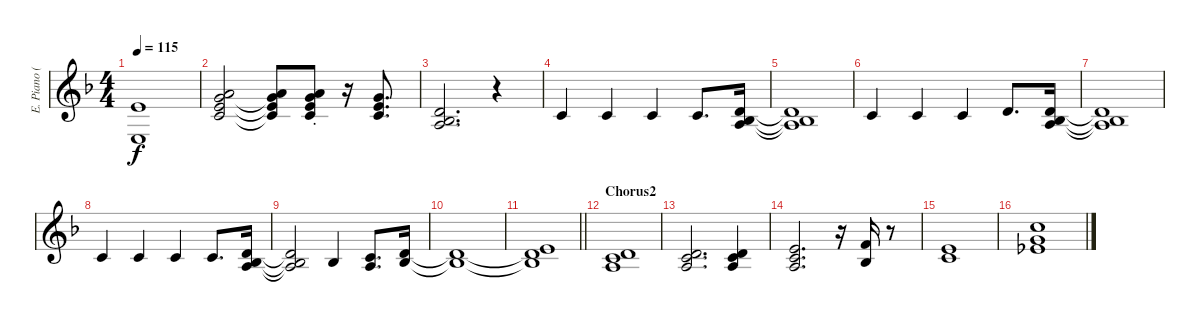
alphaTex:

\track ("E. Piano (Left)" "E. Piano (") {instrument electricpiano1}
\staff {score}
\tuning (E5 B4 G4 D4 A3 E3) {hide}
\ts (4 4)
\tempo 115
\clef g2
\ks f
(2.4 0.6).1{dy f} |
(0.3 2.4 3.5 17.6).2 (0.3{t} 2.4{t} 3.5{t} 17.6).8 (0.3 2.4 3.5 17.6{st}).8 r.16 (0.3 2.4 3.5).8{d} |
(0.4 0.5 6.6).2{d} r.4 |
3.5.4 3.5.4 3.5.4 3.5.8{d} (0.4 0.5 6.6).16 |
(0.4{t} 0.5{t} 6.6{t}).1 |
3.5.4 3.5.4 3.5.4 0.4.8{d} (0.4 0.5 6.6).16 |
(0.4{t} 0.5{t} 6.6{t}).1 |
3.5.4 3.5.4 3.5.4 3.5.8{d} (0.4 0.5 6.6).16 |
(0.4{t} 0.5{t} 6.6{t}).2 1.5.4 (0.5 8.6).8{d} (0.4 1.5).16 |
(0.4{t} 1.5{t}).1 |
\barLineRight lightlight
(0.4{t} 1.5{t} 12.6).1 |
\section ("" "Chorus2")
(0.4 0.5 8.6).1 |
(0.4 0.5 8.6).2{d} (0.4 0.5 8.6).4 |
(2.4 3.5 5.6).2{d} r.16 (8.5 6.6).16 r.8 |
(2.4 3.5).1 |
(1.2 0.3 1.4).1
